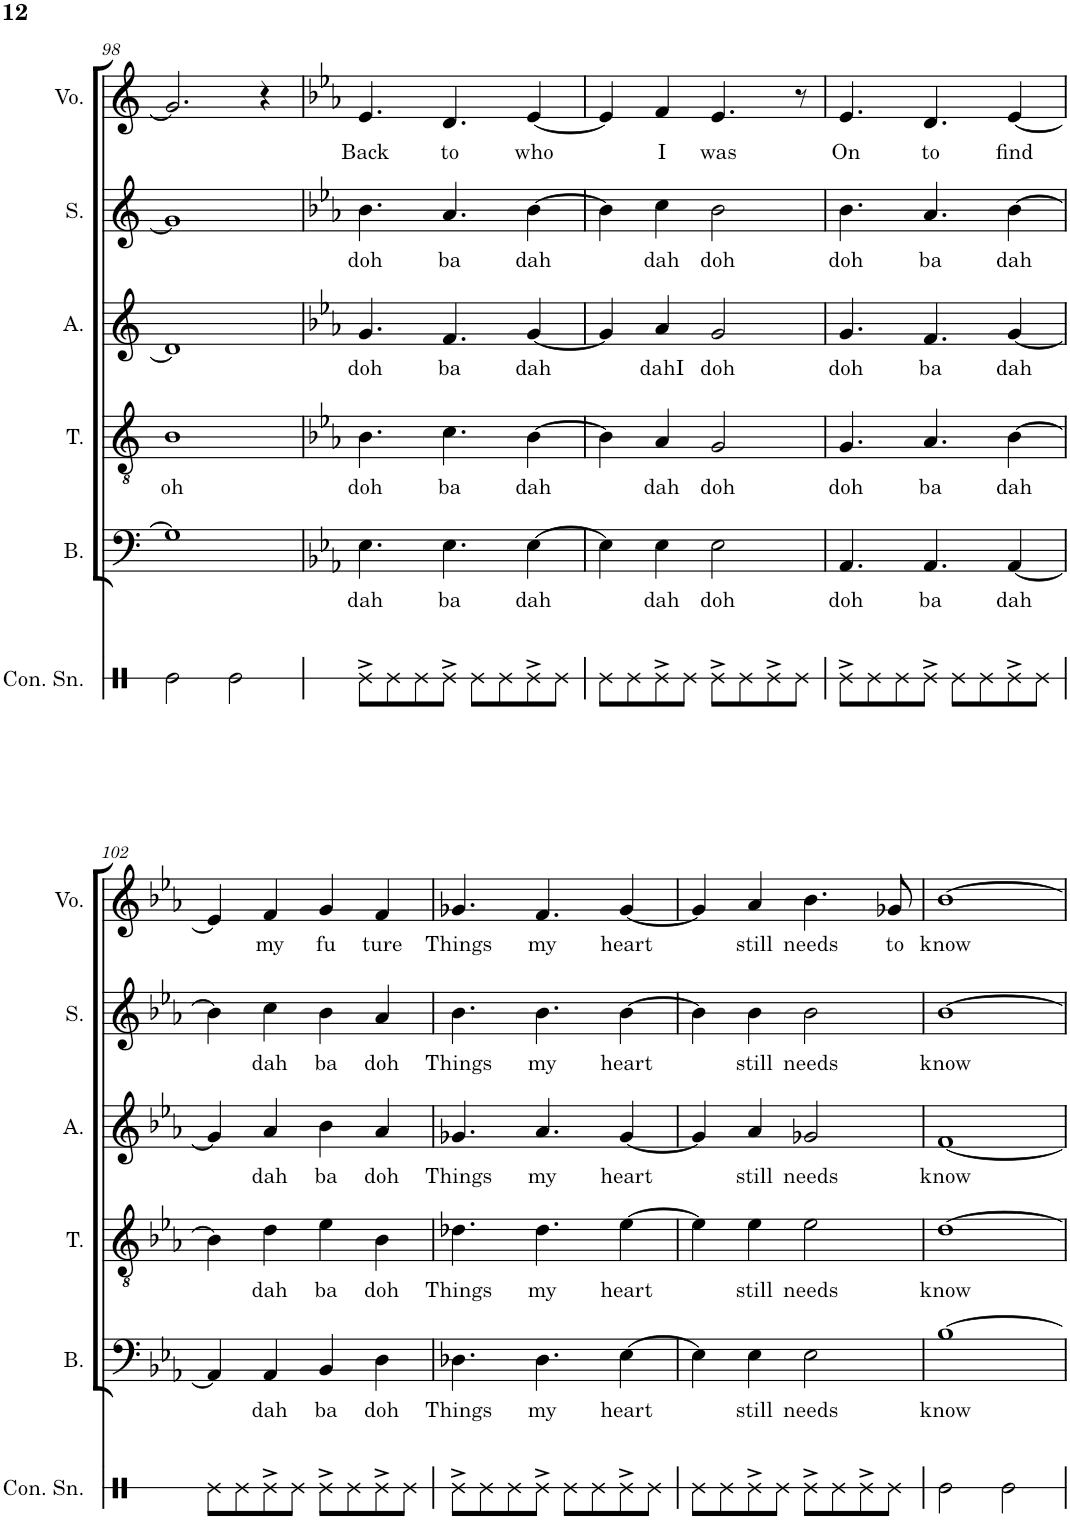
**kern	**kern	**text	**kern	**text	**kern	**text	**kern	**text	**kern	**text
*part6	*part5	*part5	*part4	*part4	*part3	*part3	*part2	*part2	*part1	*part1
*staff6	*staff5	*staff5	*staff4	*staff4	*staff3	*staff3	*staff2	*staff2	*staff1	*staff1
*I"Concert Snare Drum	*I"Bass	*	*I"Tenor	*	*I"Alto	*	*I"Soprano	*	*I"Voice	*
*I'Con. Sn.	*I'B.	*	*I'T.	*	*I'A.	*	*I'S.	*	*I'Vo.	*
!!LO:PB:g=z
*clefX	*clefF4	*	*clefGv2	*	*clefG2	*	*clefG2	*	*clefG2	*
*k[]	*k[]	*	*k[]	*	*k[]	*	*k[]	*	*k[]	*
*M2/2	*M2/2	*	*M2/2	*	*M2/2	*	*M2/2	*	*M2/2	*
*met(c|)	*met(c|)	*	*met(c|)	*	*met(c|)	*	*met(c|)	*	*met(c|)	*
=98	=98	=98	=98	=98	=98	=98	=98	=98	=98	=98
!	!	!	!	!LO:LY:b	!	!	!	!	!	!
2Re\	1G]	.	1B	oh	1d]	.	1g]	.	2.g/]	.
2Re\	.	.	.	.	.	.	.	.	.	.
.	.	.	.	.	.	.	.	.	4r	.
=99	=99	=99	=99	=99	=99	=99	=99	=99	=99	=99
*	*k[b-e-a-]	*	*k[b-e-a-]	*	*k[b-e-a-]	*	*k[b-e-a-]	*	*k[b-e-a-]	*
!	!	!LO:LY:b	!	!LO:LY:b	!	!LO:LY:b	!	!LO:LY:b	!	!LO:LY:b
8Re^\L	4.E-\	dah	4.B-\	doh	4.g/	doh	4.b-\	doh	4.e-/	Back
8Re\	.	.	.	.	.	.	.	.	.	.
8Re\	.	.	.	.	.	.	.	.	.	.
!	!	!LO:LY:b	!	!LO:LY:b	!	!LO:LY:b	!	!LO:LY:b	!	!LO:LY:b
8Re^\J	4.E-\	ba	4.c\	ba	4.f/	ba	4.a-/	ba	4.d/	to
8Re\L	.	.	.	.	.	.	.	.	.	.
8Re\	.	.	.	.	.	.	.	.	.	.
!	!	!LO:LY:b	!	!LO:LY:b	!	!LO:LY:b	!	!LO:LY:b	!	!LO:LY:b
8Re^\	[4E-\	dah	[4B-\	dah	[4g/	dah	[4b-\	dah	[4e-/	who
8Re\J	.	.	.	.	.	.	.	.	.	.
=100	=100	=100	=100	=100	=100	=100	=100	=100	=100	=100
8Re\L	4E-\]	.	4B-\]	.	4g/]	.	4b-\]	.	4e-/]	.
8Re\	.	.	.	.	.	.	.	.	.	.
!	!	!LO:LY:b	!	!LO:LY:b	!	!LO:LY:b	!	!LO:LY:b	!	!LO:LY:b
8Re^\	4E-\	dah	4A-/	dah	4a-/	dahI	4cc\	dah	4f/	I
8Re\J	.	.	.	.	.	.	.	.	.	.
!	!	!LO:LY:b	!	!LO:LY:b	!	!LO:LY:b	!	!LO:LY:b	!	!LO:LY:b
8Re^\L	2E-\	doh	2G/	doh	2g/	doh	2b-\	doh	4.e-/	was
8Re\	.	.	.	.	.	.	.	.	.	.
8Re^\	.	.	.	.	.	.	.	.	.	.
8Re\J	.	.	.	.	.	.	.	.	8r	.
=101	=101	=101	=101	=101	=101	=101	=101	=101	=101	=101
!	!	!LO:LY:b	!	!LO:LY:b	!	!LO:LY:b	!	!LO:LY:b	!	!LO:LY:b
8Re^\L	4.AA-/	doh	4.G/	doh	4.g/	doh	4.b-\	doh	4.e-/	On
8Re\	.	.	.	.	.	.	.	.	.	.
8Re\	.	.	.	.	.	.	.	.	.	.
!	!	!LO:LY:b	!	!LO:LY:b	!	!LO:LY:b	!	!LO:LY:b	!	!LO:LY:b
8Re^\J	4.AA-/	ba	4.A-/	ba	4.f/	ba	4.a-/	ba	4.d/	to
8Re\L	.	.	.	.	.	.	.	.	.	.
8Re\	.	.	.	.	.	.	.	.	.	.
!	!	!LO:LY:b	!	!LO:LY:b	!	!LO:LY:b	!	!LO:LY:b	!	!LO:LY:b
8Re^\	[4AA-/	dah	[4B-\	dah	[4g/	dah	[4b-\	dah	[4e-/	find
8Re\J	.	.	.	.	.	.	.	.	.	.
!!LO:LB:g=z
=102	=102	=102	=102	=102	=102	=102	=102	=102	=102	=102
8Re\L	4AA-/]	.	4B-\]	.	4g/]	.	4b-\]	.	4e-/]	.
8Re\	.	.	.	.	.	.	.	.	.	.
!	!	!LO:LY:b	!	!LO:LY:b	!	!LO:LY:b	!	!LO:LY:b	!	!LO:LY:b
8Re^\	4AA-/	dah	4d\	dah	4a-/	dah	4cc\	dah	4f/	my
8Re\J	.	.	.	.	.	.	.	.	.	.
!	!	!LO:LY:b	!	!LO:LY:b	!	!LO:LY:b	!	!LO:LY:b	!	!LO:LY:b
8Re^\L	4BB-/	ba	4e-\	ba	4b-\	ba	4b-\	ba	4g/	fu
8Re\	.	.	.	.	.	.	.	.	.	.
!	!	!LO:LY:b	!	!LO:LY:b	!	!LO:LY:b	!	!LO:LY:b	!	!LO:LY:b
8Re^\	4D\	doh	4B-\	doh	4a-/	doh	4a-/	doh	4f/	ture
8Re\J	.	.	.	.	.	.	.	.	.	.
=103	=103	=103	=103	=103	=103	=103	=103	=103	=103	=103
!	!	!LO:LY:b	!	!LO:LY:b	!	!LO:LY:b	!	!LO:LY:b	!	!LO:LY:b
8Re^\L	4.D-X\	Things	4.d-X\	Things	4.g-X/	Things	4.b-\	Things	4.g-X/	Things
8Re\	.	.	.	.	.	.	.	.	.	.
8Re\	.	.	.	.	.	.	.	.	.	.
!	!	!LO:LY:b	!	!LO:LY:b	!	!LO:LY:b	!	!LO:LY:b	!	!LO:LY:b
8Re^\J	4.D-\	my	4.d-\	my	4.a-/	my	4.b-\	my	4.f/	my
8Re\L	.	.	.	.	.	.	.	.	.	.
8Re\	.	.	.	.	.	.	.	.	.	.
!	!	!LO:LY:b	!	!LO:LY:b	!	!LO:LY:b	!	!LO:LY:b	!	!LO:LY:b
8Re^\	[4E-\	heart	[4e-\	heart	[4g-/	heart	[4b-\	heart	[4g-/	heart
8Re\J	.	.	.	.	.	.	.	.	.	.
=104	=104	=104	=104	=104	=104	=104	=104	=104	=104	=104
8Re\L	4E-\]	.	4e-\]	.	4g-/]	.	4b-\]	.	4g-/]	.
8Re\	.	.	.	.	.	.	.	.	.	.
!	!	!LO:LY:b	!	!LO:LY:b	!	!LO:LY:b	!	!LO:LY:b	!	!LO:LY:b
8Re^\	4E-\	still	4e-\	still	4a-/	still	4b-\	still	4a-/	still
8Re\J	.	.	.	.	.	.	.	.	.	.
!	!	!LO:LY:b	!	!LO:LY:b	!	!LO:LY:b	!	!LO:LY:b	!	!LO:LY:b
8Re^\L	2E-\	needs	2e-\	needs	2g-X/	needs	2b-\	needs	4.b-\	needs
8Re\	.	.	.	.	.	.	.	.	.	.
8Re^\	.	.	.	.	.	.	.	.	.	.
!	!	!	!	!	!	!	!	!	!	!LO:LY:b
8Re\J	.	.	.	.	.	.	.	.	8g-X/	to
=105	=105	=105	=105	=105	=105	=105	=105	=105	=105	=105
!	!	!LO:LY:b	!	!LO:LY:b	!	!LO:LY:b	!	!LO:LY:b	!	!LO:LY:b
2Re\	[1B-	know	[1d	know	[1f	know	[1b-	know	[1b-	know
2Re\	.	.	.	.	.	.	.	.	.	.
=	=	=	=	=	=	=	=	=	=	=
*-	*-	*-	*-	*-	*-	*-	*-	*-	*-	*-
